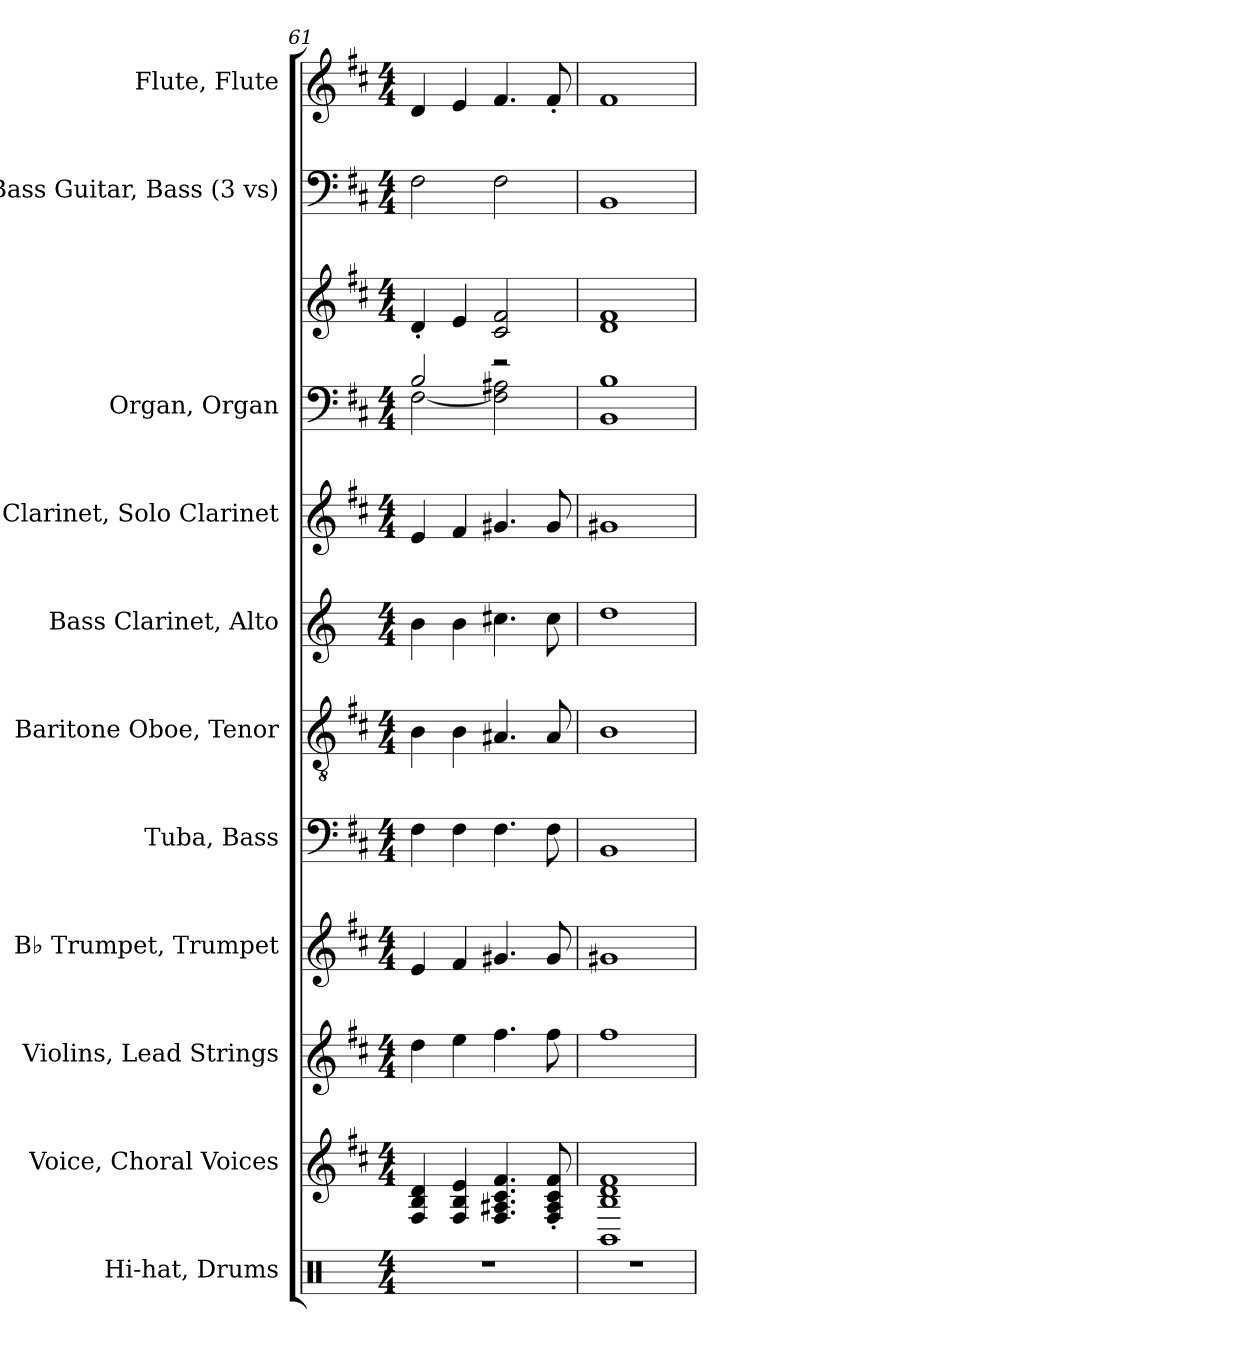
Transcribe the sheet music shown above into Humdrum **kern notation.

**kern	**kern	**kern	**kern	**kern	**kern	**kern	**kern	**kern	**kern	**kern	**kern
*part11	*part10	*part9	*part8	*part7	*part6	*part5	*part4	*part3	*part3	*part2	*part1
*staff12	*staff11	*staff10	*staff9	*staff8	*staff7	*staff6	*staff5	*staff4	*staff3	*staff2	*staff1
*I"Hi-hat, Drums	*I"Voice, Choral Voices	*I"Violins, Lead Strings	*I"B♭ Trumpet, Trumpet	*I"Tuba, Bass	*I"Baritone Oboe, Tenor	*I"Bass Clarinet, Alto	*I"B♭ Clarinet, Solo Clarinet	*I"Organ, Organ	*	*I"Bass Guitar, Bass (3 vs)	*I"Flute, Flute
*I'Hi-hat	*I'Vo.	*I'Vlns.	*I'B♭ Tpt.	*I'Tba.	*I'Bar. Ob.	*I'B. Cl.	*I'B♭ Cl.	*I'Org.	*	*I'B. Guit.	*I'Fl.
*clefX	*clefG2	*clefG2	*clefG2	*clefF4	*clefGv2	*clefG2	*clefG2	*clefF4	*clefG2	*clefF4	*clefG2
*	*	*	*ITrd1c2	*	*	*ITrd8c14	*ITrd1c2	*	*	*ITrd7c12	*
*k[]	*k[f#c#]	*k[f#c#]	*k[]	*k[f#c#]	*k[f#c#]	*k[]	*k[]	*k[f#c#]	*k[f#c#]	*k[f#c#]	*k[f#c#]
*M4/4	*M4/4	*M4/4	*M4/4	*M4/4	*M4/4	*M4/4	*M4/4	*M4/4	*M4/4	*M4/4	*M4/4
*MM65	*MM65	*MM65	*MM65	*MM65	*MM65	*MM65	*MM65	*MM65	*MM65	*MM65	*MM65
=61	=61	=61	=61	=61	=61	=61	=61	=61	=61	=61	=61
*	*	*	*	*	*	*	*	*^	*	*	*
1r	4F#/ 4B/ 4d/	4dd\	4d/	4F#\	4B\	4B\	4d/	2B/	[2F#\	4d'/	2FF#\	4d/
.	4F#/ 4B/ 4e/	4ee\	4e/	4F#\	4B\	4B\	4e/	.	.	4e/	.	4e/
*	*	*	*	*	*	*	*	*	*	*	*	*MM60
.	4.F#/ 4.A#X/ 4.c#/ 4.f#/	4.ff#\	4.f#X/	4.F#\	4.A#X/	4.c#X\	4.f#X/	2r	2F#\] 2A#X\	2c#/ 2f#/	2FF#\	4.f#/
.	8F#/' 8A#/' 8c#/' 8f#/'	8ff#\	8f#/	8F#\	8A#/	8c#\	8f#/	.	.	.	.	8f#'/
*	*	*	*	*	*	*	*	*v	*v	*	*	*
=62	=62	=62	=62	=62	=62	=62	=62	=62	=62	=62	=62
1r	1BB 1B 1d 1f#	1ff#	1f#X	1BB	1B	1d	1f#X	1BB 1B	1d 1f#	1BBB	1f#
=	=	=	=	=	=	=	=	=	=	=	=
*-	*-	*-	*-	*-	*-	*-	*-	*-	*-	*-	*-
